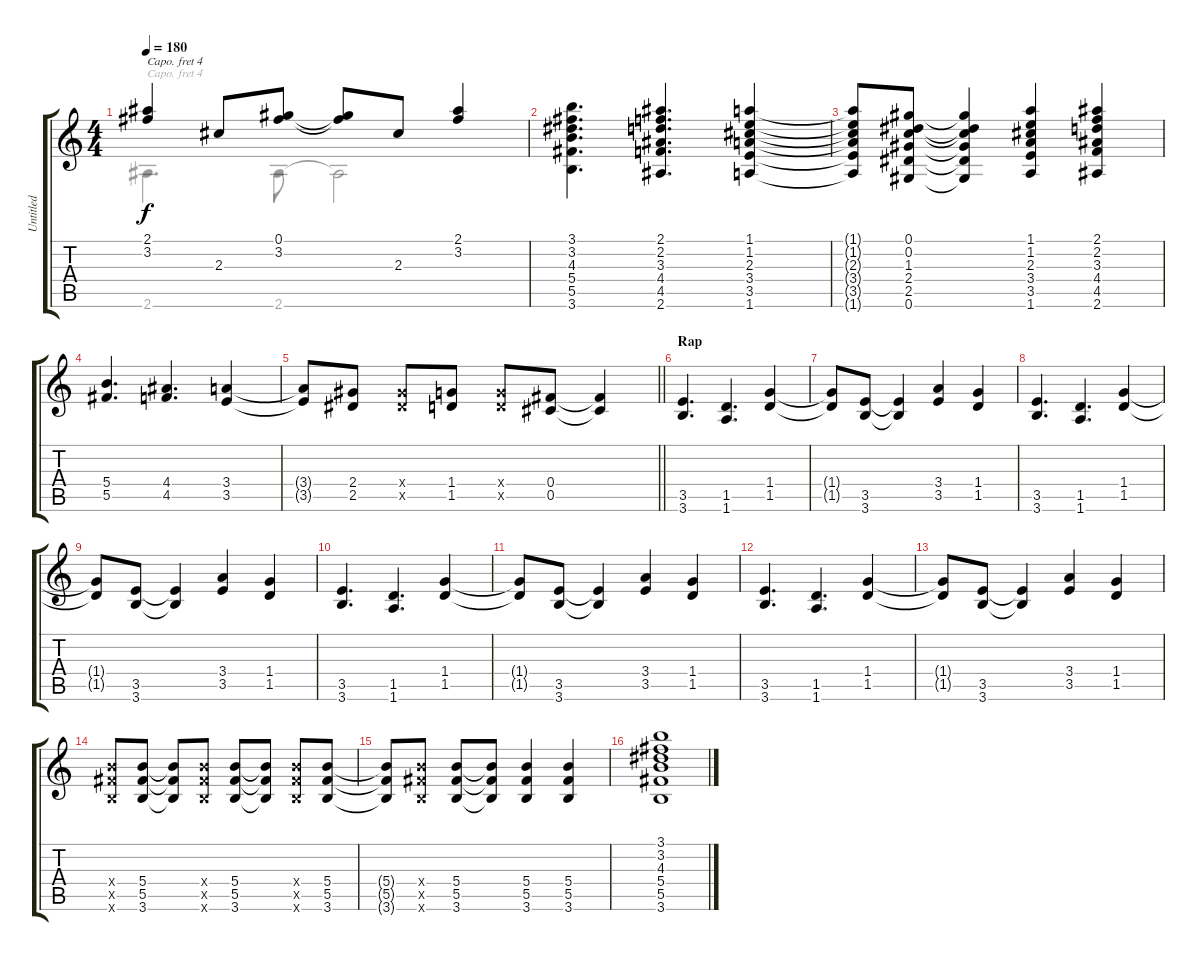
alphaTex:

\track ("Untitled" "Untitled") {instrument acousticguitarsteel}
\staff {score tabs}
\capo 4
\tuning (E4 B3 G3 D3 A2 E2) {hide}
\voice
\ts (4 4)
\tempo 180
\clef g2
\ks c
(2.1 3.2).4{dy f} 2.3.8 (0.1 3.2).8 (0.1{t} 3.2{t}).8 2.3.8 (2.1 3.2).4 |
(3.1 3.2 4.3 5.4 5.5 3.6).4{d} (2.1 2.2 3.3 4.4 4.5 2.6).4{d} (1.1 1.2 2.3 3.4 3.5 1.6).4 |
(1.1{t} 1.2{t} 2.3{t} 3.4{t} 3.5{t} 1.6{t}).8 (0.1 0.2 1.3 2.4 2.5 0.6).8 (0.1{t} 0.2{t} 1.3{t} 2.4{t} 2.5{t} 0.6{t}).4 (1.1 1.2 2.3 3.4 3.5 1.6).4 (2.1 2.2 3.3 4.4 4.5 2.6).4 |
(5.4 5.5).4{d} (4.4 4.5).4{d} (3.4 3.5).4 |
\barLineRight lightlight
(3.4{t} 3.5{t}).8 (2.4 2.5).8 (2.4{x} 2.5{x}).8 (1.4 1.5).8 (1.4{x} 1.5{x}).8 (0.4 0.5).8 (0.4{t} 0.5{t}).4 |
\section ("" "Rap")
(3.5 3.6).4{d} (1.5 1.6).4{d} (1.4 1.5).4 |
(1.4{t} 1.5{t}).8 (3.5 3.6).8 (3.5{t} 3.6{t}).4 (3.4 3.5).4 (1.4 1.5).4 |
(3.5 3.6).4{d} (1.5 1.6).4{d} (1.4 1.5).4 |
(1.4{t} 1.5{t}).8 (3.5 3.6).8 (3.5{t} 3.6{t}).4 (3.4 3.5).4 (1.4 1.5).4 |
(3.5 3.6).4{d} (1.5 1.6).4{d} (1.4 1.5).4 |
(1.4{t} 1.5{t}).8 (3.5 3.6).8 (3.5{t} 3.6{t}).4 (3.4 3.5).4 (1.4 1.5).4 |
(3.5 3.6).4{d} (1.5 1.6).4{d} (1.4 1.5).4 |
(1.4{t} 1.5{t}).8 (3.5 3.6).8 (3.5{t} 3.6{t}).4 (3.4 3.5).4 (1.4 1.5).4 |
(5.4{x} 5.5{x} 3.6{x}).8 (5.4 5.5 3.6).8 (5.4{t} 5.5{t} 3.6{t}).8 (5.4{x} 5.5{x} 3.6{x}).8 (5.4 5.5 3.6).8 (5.4{t} 5.5{t} 3.6{t}).8 (5.4{x} 5.5{x} 3.6{x}).8 (5.4 5.5 3.6).8 |
(5.4{t} 5.5{t} 3.6{t}).8 (5.4{x} 5.5{x} 3.6{x}).8 (5.4 5.5 3.6).8 (5.4{t} 5.5{t} 3.6{t}).8 (5.4 5.5 3.6).4 (5.4 5.5 3.6).4 |
(3.1 3.2 4.3 5.4 5.5 3.6).1
\voice
\clef g2
\ottava regular
\simile none
\ks c
2.6.4{d dy f} 2.6.8 2.6{t}.2 |
|
|
|
\barLineRight lightlight
|
|
|
|
|
|
|
|
|
|
|
